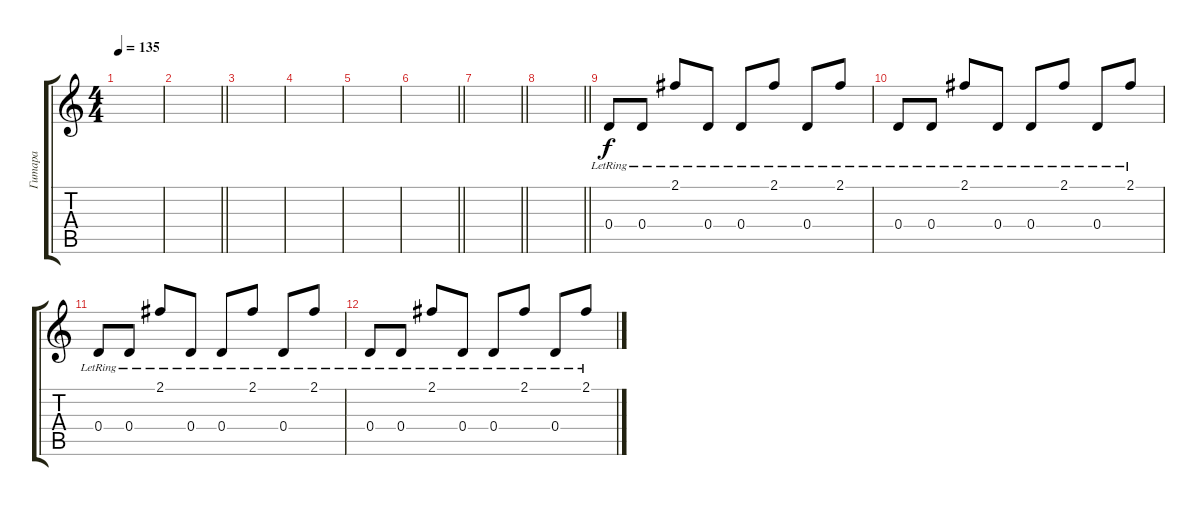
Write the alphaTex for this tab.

\track ("Гитара" "Гитара") {instrument acousticguitarsteel}
\staff {score tabs}
\tuning (E4 B3 G3 D3 A2 E2) {hide}
\ts (4 4)
\tempo 135
\clef g2
\ks c
|
\barLineRight lightlight
|
|
|
|
\barLineRight lightlight
|
\barLineRight lightlight
|
\barLineRight lightlight
|
0.4{lr}.8 0.4{lr}.8 2.1{lr}.8 0.4{lr}.8 0.4{lr}.8 2.1{lr}.8 0.4{lr}.8 2.1{lr}.8 |
0.4{lr}.8 0.4{lr}.8 2.1{lr}.8 0.4{lr}.8 0.4{lr}.8 2.1{lr}.8 0.4{lr}.8 2.1{lr}.8 |
0.4{lr}.8{volume 3} 0.4{lr}.8 2.1{lr}.8 0.4{lr}.8 0.4{lr}.8 2.1{lr}.8 0.4{lr}.8 2.1{lr}.8 |
0.4{lr}.8 0.4{lr}.8 2.1{lr}.8 0.4{lr}.8 0.4{lr}.8 2.1{lr}.8 0.4{lr}.8 2.1{lr}.8
